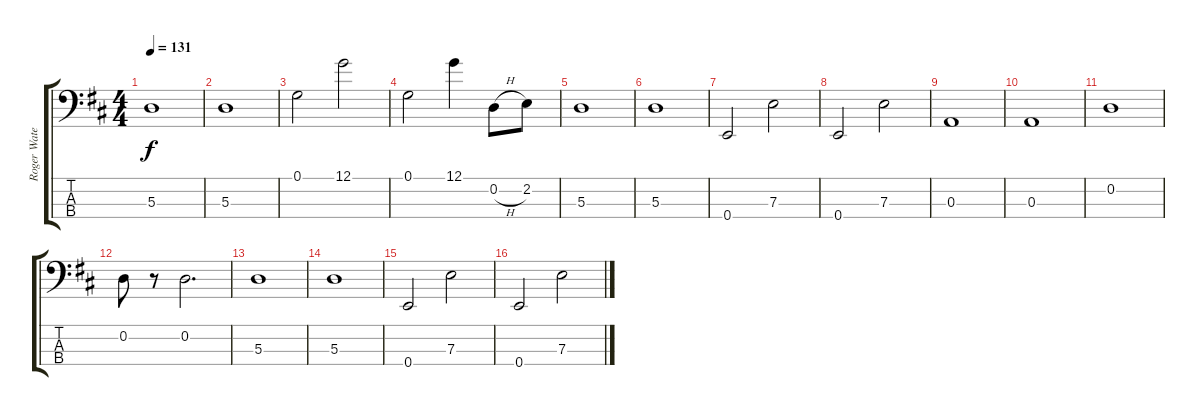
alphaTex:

\track ("Roger Waters" "Roger Wate") {instrument electricbasspick}
\staff {score tabs}
\tuning (G2 D2 A1 E1) {hide}
\ts (4 4)
\tempo 131
\clef f4
\ks d
5.3.1{dy f} |
5.3.1 |
0.1.2 12.1.2 |
0.1.2 12.1.4 0.2{h}.8 2.2.8 |
5.3.1 |
5.3.1 |
0.4.2 7.3.2 |
0.4.2 7.3.2 |
0.3.1 |
0.3.1 |
0.2.1 |
0.2.8 r.8 0.2.2{d} |
5.3.1 |
5.3.1 |
0.4.2 7.3.2 |
0.4.2 7.3.2
